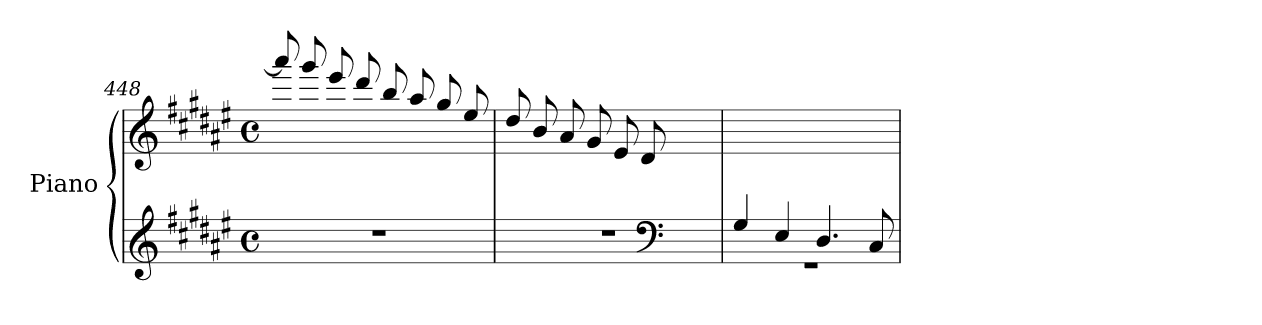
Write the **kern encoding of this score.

**kern	**kern
*part1	*part1
*staff2	*staff1
*I"Piano	*
*I'Pno	*
*clefG2	*clefG2
*k[f#c#g#d#a#e#]	*k[f#c#g#d#a#e#]
*M4/4	*M4/4
*met(c)	*met(c)
=448	=448
1r	8aaa#/L]
.	8ggg#/
.	8eee#/
.	8ddd#/
.	8bb/
.	8aa#/
.	8gg#/
.	8ee#/
=449	=449
*^	*
*	*^	*
2.ryy	1r	2.ryy	8dd#/
.	.	.	8b/
.	.	.	8a#/
.	.	.	8g#/
.	.	.	8e#/
.	.	.	8d#/
*clefF4	*	*	*
8B/	.	4ryy	4ryy
8A#/J	.	.	.
*	*v	*v	*
=450	=450	=450
4G#/	1r	1ryy
4E#/	.	.
4.D#/	.	.
8C#/	.	.
*v	*v	*
=	=
*-	*-
